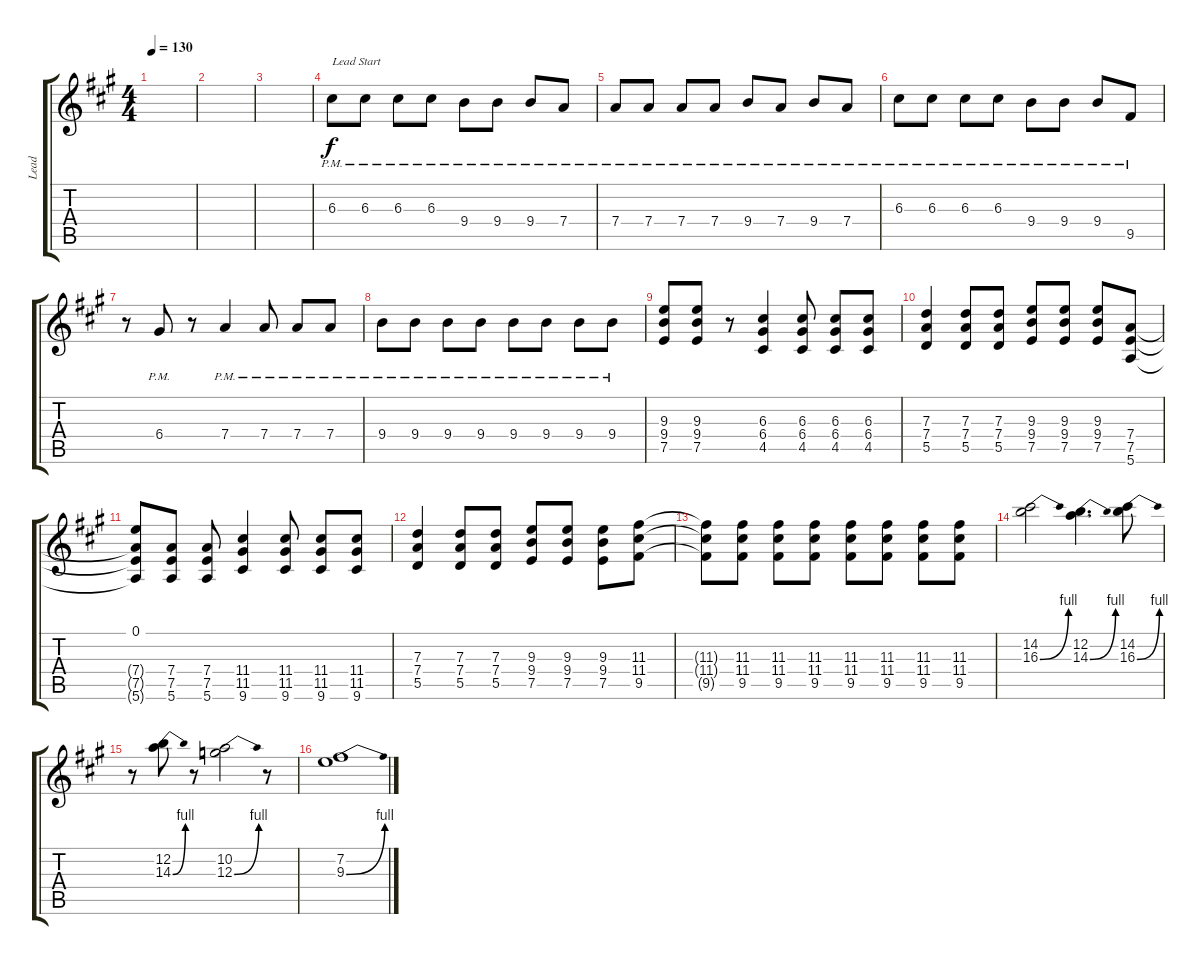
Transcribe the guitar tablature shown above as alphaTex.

\track ("Lead" "Lead") {instrument overdrivenguitar}
\staff {score tabs}
\tuning (E4 B3 G3 D3 A2 E2) {hide}
\ts (4 4)
\tempo 130
\clef g2
\ks a
|
|
|
6.3{pm}.8{txt "Lead Start"} 6.3{pm}.8 6.3{pm}.8 6.3{pm}.8 9.4{pm}.8 9.4{pm}.8 9.4{pm}.8 7.4{pm}.8 |
7.4{pm}.8 7.4{pm}.8 7.4{pm}.8 7.4{pm}.8 9.4{pm}.8 7.4{pm}.8 9.4{pm}.8 7.4{pm}.8 |
6.3{pm}.8 6.3{pm}.8 6.3{pm}.8 6.3{pm}.8 9.4{pm}.8 9.4{pm}.8 9.4{pm}.8 9.5{pm}.8 |
r.8 6.4{pm}.8 r.8 7.4{pm}.4 7.4{pm}.8 7.4{pm}.8 7.4{pm}.8 |
9.4{pm}.8 9.4{pm}.8 9.4{pm}.8 9.4{pm}.8 9.4{pm}.8 9.4{pm}.8 9.4{pm}.8 9.4{pm}.8 |
(9.3 9.4 7.5).8 (9.3 9.4 7.5).8 r.8 (6.3 6.4 4.5).4 (6.3 6.4 4.5).8 (6.3 6.4 4.5).8 (6.3 6.4 4.5).8 |
(7.3 7.4 5.5).4 (7.3 7.4 5.5).8 (7.3 7.4 5.5).8 (9.3 9.4 7.5).8 (9.3 9.4 7.5).8 (9.3 9.4 7.5).8 (7.4 7.5 5.6).8 |
(0.1 7.4{t} 7.5{t} 5.6{t}).8 (7.4 7.5 5.6).8 (7.4 7.5 5.6).8 (11.4 11.5 9.6).4 (11.4 11.5 9.6).8 (11.4 11.5 9.6).8 (11.4 11.5 9.6).8 |
(7.3 7.4 5.5).4 (7.3 7.4 5.5).8 (7.3 7.4 5.5).8 (9.3 9.4 7.5).8 (9.3 9.4 7.5).8 (9.3 9.4 7.5).8 (11.3 11.4 9.5).8 |
(11.3{t} 11.4{t} 9.5{t}).8 (11.3 11.4 9.5).8 (11.3 11.4 9.5).8 (11.3 11.4 9.5).8 (11.3 11.4 9.5).8 (11.3 11.4 9.5).8 (11.3 11.4 9.5).8 (11.3 11.4 9.5).8 |
(14.2 16.3{be (bend 0 0 60 4)}).2 (12.2 14.3{be (bend 0 0 60 4)}).4{d} (14.2 16.3{be (bend 0 0 60 4)}).8 |
r.8 (12.2 14.3{be (bend 0 0 60 4)}).8 r.8 (10.2 12.3{be (bend 0 0 60 4)}).2 r.8 |
(7.2 9.3{be (bend 0 0 60 4)}).1
